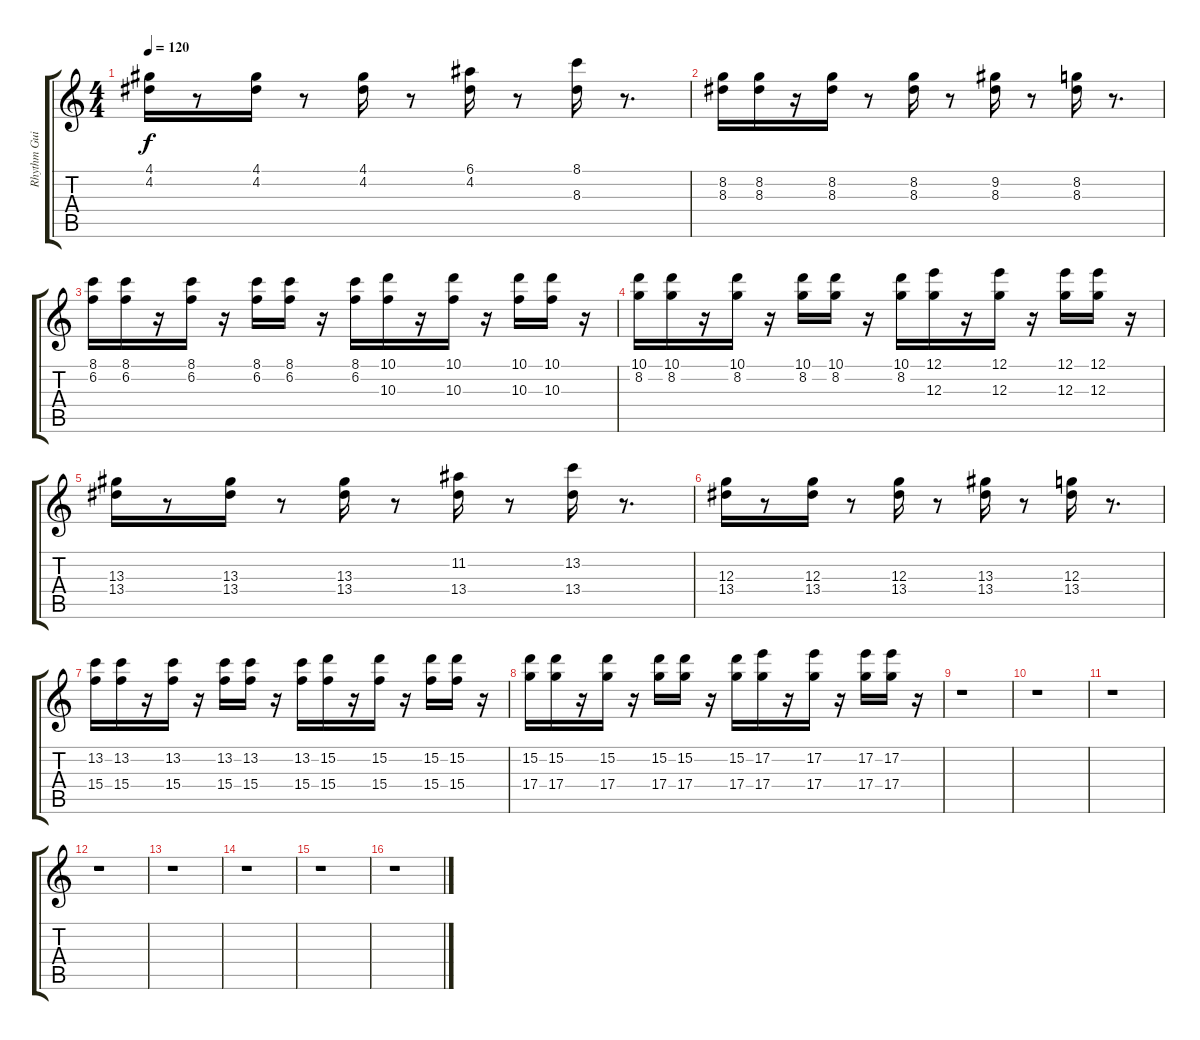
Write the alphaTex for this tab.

\track ("Rhythm Guitar" "Rhythm Gui") {instrument electricguitarclean}
\staff {score tabs}
\tuning (E4 B3 G3 D3 A2 E2) {hide}
\ts (4 4)
\tempo 120
\clef g2
\ks c
(4.1 4.2).16{dy f} r.8 (4.1 4.2).16 r.8 (4.1 4.2).16 r.8 (6.1 4.2).16 r.8 (8.1 8.3).16 r.8{d} |
(8.2 8.3).16 (8.2 8.3).16 r.16 (8.2 8.3).16 r.8 (8.2 8.3).16 r.8 (9.2 8.3).16 r.8 (8.2 8.3).16 r.8{d} |
(8.1 6.2).16 (8.1 6.2).16 r.16 (8.1 6.2).16 r.16 (8.1 6.2).16 (8.1 6.2).16 r.16 (8.1 6.2).16 (10.1 10.3).16 r.16 (10.1 10.3).16 r.16 (10.1 10.3).16 (10.1 10.3).16 r.16 |
(10.1 8.2).16 (10.1 8.2).16 r.16 (10.1 8.2).16 r.16 (10.1 8.2).16 (10.1 8.2).16 r.16 (10.1 8.2).16 (12.1 12.3).16 r.16 (12.1 12.3).16 r.16 (12.1 12.3).16 (12.1 12.3).16 r.16 |
(13.3 13.4).16 r.8 (13.3 13.4).16 r.8 (13.3 13.4).16 r.8 (11.2 13.4).16 r.8 (13.2 13.4).16 r.8{d} |
(12.3 13.4).16 r.8 (12.3 13.4).16 r.8 (12.3 13.4).16 r.8 (13.3 13.4).16 r.8 (12.3 13.4).16 r.8{d} |
(13.2 15.4).16 (13.2 15.4).16 r.16 (13.2 15.4).16 r.16 (13.2 15.4).16 (13.2 15.4).16 r.16 (13.2 15.4).16 (15.2 15.4).16 r.16 (15.2 15.4).16 r.16 (15.2 15.4).16 (15.2 15.4).16 r.16 |
(15.2 17.4).16 (15.2 17.4).16 r.16 (15.2 17.4).16 r.16 (15.2 17.4).16 (15.2 17.4).16 r.16 (15.2 17.4).16 (17.2 17.4).16 r.16 (17.2 17.4).16 r.16 (17.2 17.4).16 (17.2 17.4).16 r.16 |
r.1 |
r.1 |
r.1 |
r.1 |
r.1 |
r.1 |
r.1 |
r.1
